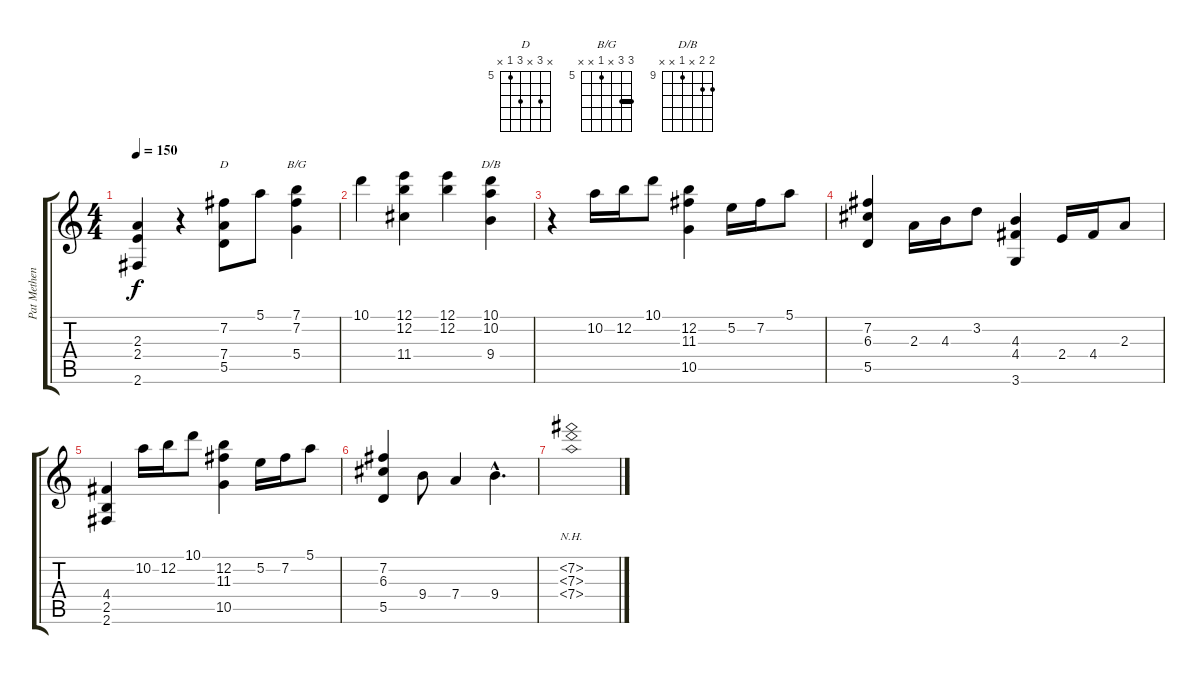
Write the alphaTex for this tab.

\track ("Pat Metheny" "Pat Methen") {instrument electricguitarjazz}
\staff {score tabs}
\tuning (E4 B3 G3 D3 A2 E2) {hide}
\chord ("D" x 7 x 7 5 x) {firstfret 5 barre 5}
\chord ("B/G" 7 7 x 5 x x) {firstfret 5 barre (5 7)}
\chord ("D/B" 10 10 x 9 x x) {firstfret 9}
\ts (4 4)
\tempo 150
\clef g2
\ks c
(2.3 2.4 2.6).4{dy f} r.4 (7.2 7.4 5.5).8{ch "D"} 5.1.8 (7.1 7.2 5.4).4{ch "B/G"} |
10.1.4 (12.1 12.2 11.4).4 (12.1 12.2).4 (10.1 10.2 9.4).4{ch "D/B"} |
r.4 10.2.16 12.2.16 10.1.8 (12.2 11.3 10.5).4 5.2.16 7.2.16 5.1.8 |
(7.2 6.3 5.5).4 2.3.16 4.3.16 3.2.8 (4.3 4.4 3.6).4 2.4.16 4.4.16 2.3.8 |
(4.4 2.5 2.6).4 10.2.16 12.2.16 10.1.8 (12.2 11.3 10.5).4 5.2.16 7.2.16 5.1.8 |
(7.2 6.3 5.5).4 9.4.8 7.4.4 9.4{hac}.4{d} |
(7.2{nh} 7.3{nh} 7.4{nh}).1
